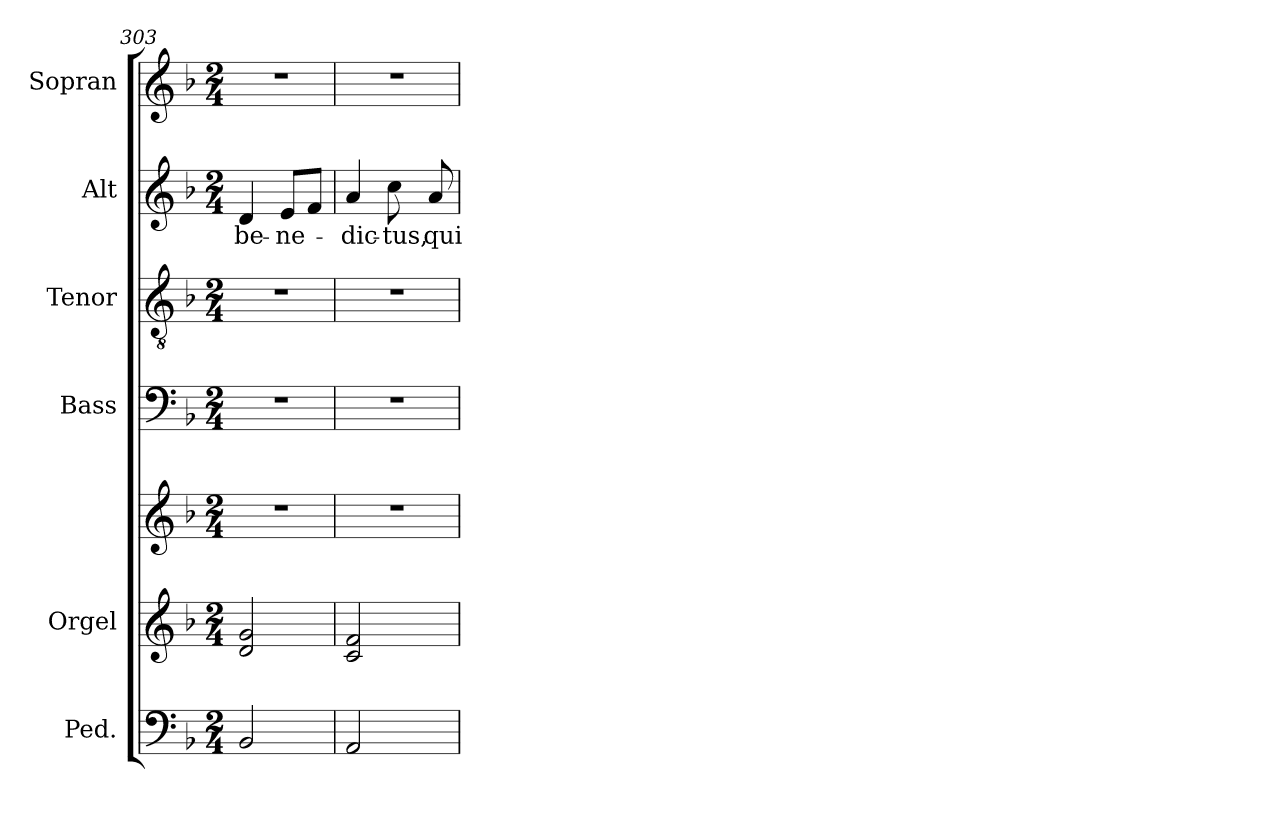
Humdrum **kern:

**kern	**kern	**kern	**kern	**kern	**kern	**text	**kern
*part6	*part5	*part5	*part4	*part3	*part2	*part2	*part1
*staff7	*staff6	*staff5	*staff4	*staff3	*staff2	*staff2	*staff1
*I"Ped.	*I"Orgel	*	*I"Bass	*I"Tenor	*I"Alt	*	*I"Sopran
*	*I'Org.	*	*I'B.	*I'T.	*I'A.	*	*I'S.
*clefF4	*clefG2	*clefG2	*clefF4	*clefGv2	*clefG2	*	*clefG2
*ITrd7c12	*	*	*	*	*	*	*
*k[b-]	*k[b-]	*k[b-]	*k[b-]	*k[b-]	*k[b-]	*	*k[b-]
*F:	*F:	*F:	*F:	*F:	*F:	*	*F:
*M2/4	*M2/4	*M2/4	*M2/4	*M2/4	*M2/4	*	*M2/4
=303	=303	=303	=303	=303	=303	=303	=303
!	!	!	!	!	!	!LO:LY:b	!
2BBB-/	2d/ 2g/	2r	2r	2r	4d/	be-	2r
!	!	!	!	!	!	!LO:LY:b	!
.	.	.	.	.	8e/L	-ne-	.
.	.	.	.	.	8f/J	.	.
=304	=304	=304	=304	=304	=304	=304	=304
!	!	!	!	!	!	!LO:LY:b	!
2AAA/	2c/ 2f/	2r	2r	2r	4a/	-dic-	2r
!	!	!	!	!	!	!LO:LY:b	!
.	.	.	.	.	8cc\	-tus,	.
!	!	!	!	!	!	!LO:LY:b	!
.	.	.	.	.	8a/	qui	.
=	=	=	=	=	=	=	=
*-	*-	*-	*-	*-	*-	*-	*-
